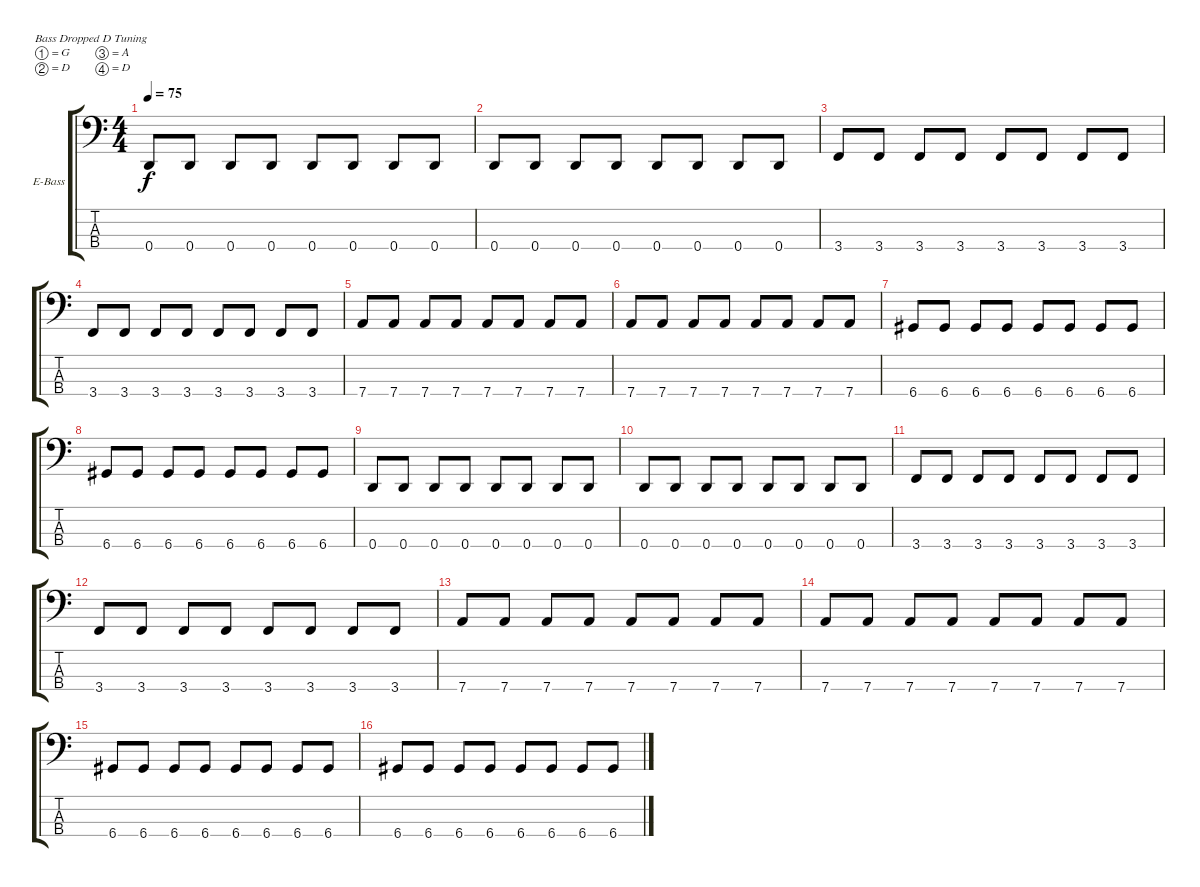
\defaultSystemsLayout 4
\bracketExtendMode groupsimilarinstruments
\firstSystemTrackNameOrientation horizontal
\otherSystemsTrackNameOrientation horizontal
\track ("Electric Bass" "E-Bass") {instrument electricbassfinger}
\staff {score tabs}
\tuning (G2 D2 A1 D1)
\ts (4 4)
\tempo 75
\clef f4
\ks c
0.4.8{dy f} 0.4.8 0.4.8 0.4.8 0.4.8 0.4.8 0.4.8 0.4.8 |
0.4.8 0.4.8 0.4.8 0.4.8 0.4.8 0.4.8 0.4.8 0.4.8 |
3.4.8 3.4.8 3.4.8 3.4.8 3.4.8 3.4.8 3.4.8 3.4.8 |
3.4.8 3.4.8 3.4.8 3.4.8 3.4.8 3.4.8 3.4.8 3.4.8 |
7.4.8 7.4.8 7.4.8 7.4.8 7.4.8 7.4.8 7.4.8 7.4.8 |
7.4.8 7.4.8 7.4.8 7.4.8 7.4.8 7.4.8 7.4.8 7.4.8 |
6.4.8 6.4.8 6.4.8 6.4.8 6.4.8 6.4.8 6.4.8 6.4.8 |
6.4.8 6.4.8 6.4.8 6.4.8 6.4.8 6.4.8 6.4.8 6.4.8 |
0.4.8 0.4.8 0.4.8 0.4.8 0.4.8 0.4.8 0.4.8 0.4.8 |
0.4.8 0.4.8 0.4.8 0.4.8 0.4.8 0.4.8 0.4.8 0.4.8 |
3.4.8 3.4.8 3.4.8 3.4.8 3.4.8 3.4.8 3.4.8 3.4.8 |
3.4.8 3.4.8 3.4.8 3.4.8 3.4.8 3.4.8 3.4.8 3.4.8 |
7.4.8 7.4.8 7.4.8 7.4.8 7.4.8 7.4.8 7.4.8 7.4.8 |
7.4.8 7.4.8 7.4.8 7.4.8 7.4.8 7.4.8 7.4.8 7.4.8 |
6.4.8 6.4.8 6.4.8 6.4.8 6.4.8 6.4.8 6.4.8 6.4.8 |
6.4.8 6.4.8 6.4.8 6.4.8 6.4.8 6.4.8 6.4.8 6.4.8
